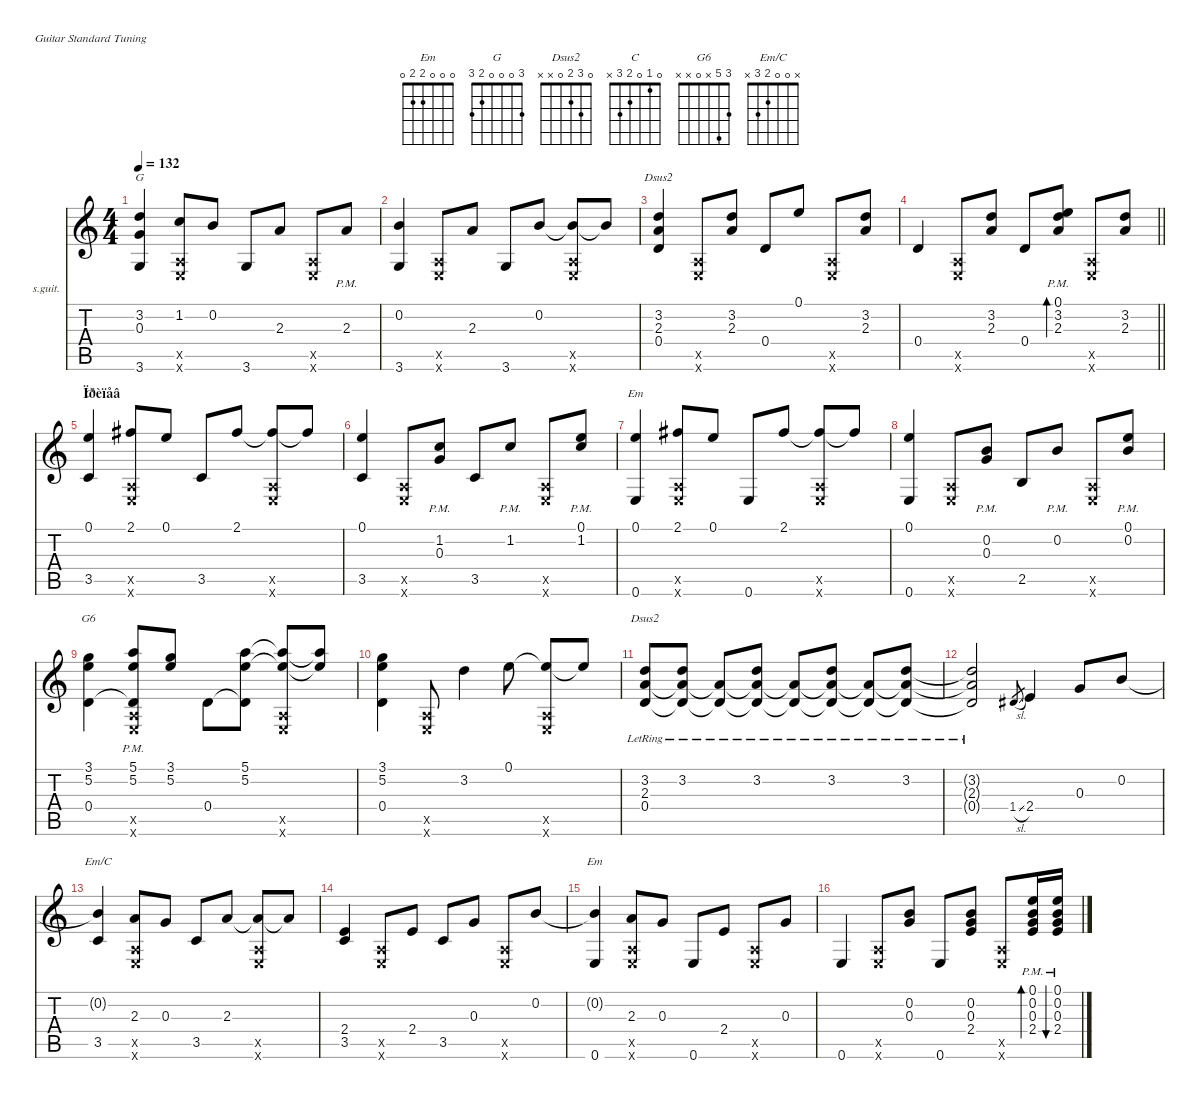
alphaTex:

\defaultSystemsLayout 4
\hideDynamics
\bracketExtendMode nobrackets
\firstSystemTrackNameOrientation horizontal
\otherSystemsTrackNameOrientation horizontal
\track ("Гитара" "s.guit.") {solo instrument acousticguitarsteel}
\staff {score tabs}
\tuning (E4 B3 G3 D3 A2 E2)
\chord ("Em" 0 0 0 2 2 0)
\chord ("G" 3 0 0 0 2 3)
\chord ("Dsus2" 0 3 2 0 x x)
\chord ("C" 0 1 0 2 3 x)
\chord ("G6" 3 5 x 0 x x)
\chord ("Em/C" x 0 0 2 3 x)
\ts (4 4)
\tempo 132
\clef g2
\ks c
(3.2 0.3 3.6).4{ch "G" dy f beam Up} (1.2 0.5{x} 0.6{x}).8{beam Up} 0.2.8{beam Up} 3.6.8{beam Up} 2.3.8{beam Up} (0.5{x} 0.6{x}).8{beam Up} 2.3{pm}.8{dy mp beam Up} |
(0.2 3.6).4{dy f beam Up} (0.5{x} 0.6{x}).8{beam Up} 2.3.8{beam Up} 3.6.8{beam Up} 0.2.8{beam Up} (0.5{x} 0.6{x} 0.2{t}).8{beam Up} 0.2{t}.8{beam Up} |
(3.2 2.3 0.4).4{ch "Dsus2" beam Up} (0.5{x} 0.6{x}).8{beam Up} (3.2 2.3).8{beam Up} 0.4.8{beam Up} 0.1.8{beam Up} (0.5{x} 0.6{x}).8{beam Up} (3.2 2.3).8{beam Up} |
\barLineRight lightlight
0.4.4{beam Up} (0.5{x} 0.6{x}).8{beam Up} (3.2 2.3).8{beam Up} 0.4.8{beam Up} (0.1{pm} 3.2{pm} 2.3{pm}).8{bd 30 beam Up} (0.5{x} 0.6{x}).8{beam Up} (3.2 2.3).8{beam Up} |
\section ("" "Ïðèïåâ")
(0.1 3.5).4{ch "C" beam Up} (2.1{acc #} 0.5{x} 0.6{x}).8{beam Up} 0.1.8{beam Up} 3.5.8{beam Up} 2.1{acc #}.8{beam Up} (0.5{x} 0.6{x} 2.1{t acc #}).8{beam Up} 2.1{t acc #}.8{beam Up} |
(0.1 3.5).4{beam Up} (0.5{x} 0.6{x}).8{beam Up} (1.2{pm} 0.3{pm}).8{beam Up} 3.5.8{beam Up} 1.2{pm}.8{beam Up} (0.5{x} 0.6{x}).8{beam Up} (0.1{pm} 1.2).8{dy mp beam Up} |
(0.1 0.6).4{ch "Em" dy f beam Up} (2.1{acc #} 0.5{x} 0.6{x}).8{beam Up} 0.1.8{beam Up} 0.6.8{dy mp beam Up} 2.1{acc #}.8{dy f beam Up} (0.5{x} 0.6{x} 2.1{t acc #}).8{beam Up} 2.1{t acc #}.8{beam Up} |
(0.1 0.6).4{beam Up} (0.5{x} 0.6{x}).8{beam Up} (0.2{pm} 0.3{pm}).8{beam Up} 2.5.8{beam Up} 0.2{pm}.8{beam Up} (0.5{x} 0.6{x}).8{beam Up} (0.1{pm} 0.2).8{dy mp beam Up} |
(3.1 5.2 0.4).4{ch "G6" dy f beam Down} (5.1{pm} 5.2{pm} 0.4{t} 0.5{x} 0.6{x}).8{beam Up} (3.1 5.2).8{beam Up} 0.4.8{beam Down} (5.1 5.2 0.4{t}).8{beam Down} (0.5{x} 0.6{x} 5.1{t} 5.2{t}).8{beam Up} (5.1{t} 5.2{t}).8{beam Up} |
(3.1 5.2 0.4).4{beam Down} (0.5{x} 0.6{x}).8{beam Up} 3.2.4{beam Down} 0.1.8{beam Down} (0.5{x} 0.6{x} 0.1{t}).8{beam Up} 0.1{t}.8{beam Up} |
(3.2 2.3{lr} 0.4{lr}).8{ch "Dsus2" beam Up} (3.2 2.3{lr t} 0.4{lr t}).8{beam Up} (2.3{lr t} 0.4{lr t}).8{beam Up} (3.2 2.3{lr t} 0.4{lr t}).8{beam Up} (2.3{lr t} 0.4{lr t}).8{beam Up} (3.2 2.3{lr t} 0.4{lr t}).8{beam Up} (2.3{lr t} 0.4{lr t}).8{beam Up} (3.2 2.3{lr t} 0.4{lr t}).8{beam Up} |
(3.2{t} 2.3{lr t} 0.4{lr t}).2{beam Up} 1.4{sl acc #}.8{gr dy mf beam Up} 2.4.4{dy f beam Up} 0.3.8{beam Up} 0.2.8{beam Up} |
(0.2{t} 3.5).4{ch "Em/C" beam Up} (2.3 0.5{x} 0.6{x}).8{beam Up} 0.3.8{beam Up} 3.5.8{beam Up} 2.3.8{beam Up} (0.5{x} 0.6{x} 2.3{t}).8{beam Up} 2.3{t}.8{beam Up} |
(2.4 3.5).4{beam Up} (0.5{x} 0.6{x}).8{beam Up} 2.4.8{beam Up} 3.5.8{beam Up} 0.3.8{beam Up} (0.5{x} 0.6{x}).8{beam Up} 0.2.8{beam Up} |
(0.2{t} 0.6).4{ch "Em" beam Up} (2.3 0.5{x} 0.6{x}).8{beam Up} 0.3.8{beam Up} 0.6.8{beam Up} 2.4.8{beam Up} (0.5{x} 0.6{x}).8{beam Up} 0.3.8{beam Up} |
0.6.4{beam Up} (0.5{x} 0.6{x}).8{beam Up} (0.2 0.3).8{beam Up} 0.6.8{beam Up} (0.2 0.3 2.4).8{beam Up} (0.5{x} 0.6{x}).8{beam Up} (0.1{pm} 0.2{pm} 0.3{pm} 2.4{pm}).16{bd 60 beam Up} (0.1{pm} 0.2{pm} 0.3{pm} 2.4{pm}).16{bu 60 beam Up}
